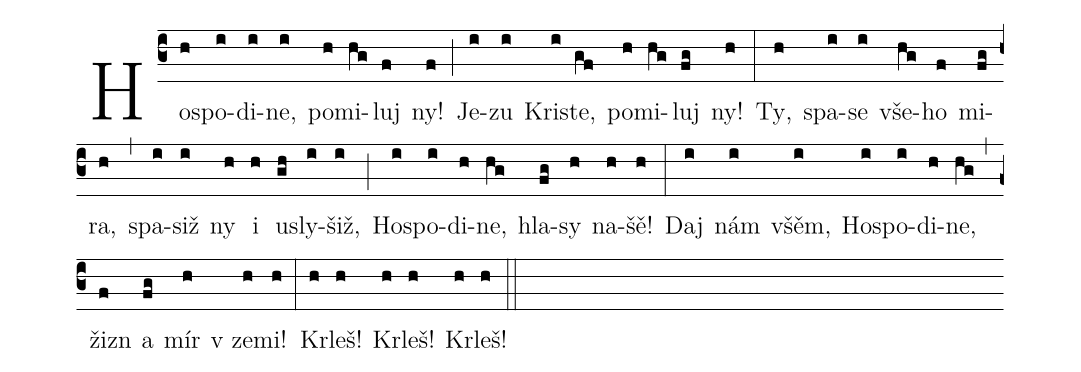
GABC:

%%
(c3)
Hos(h)po(i)di(i)ne,(i) po(h)mi(hg)luj(f) ny!(f) (;)
Je(i)zu(i) Kris(i)te,(gf) po(h)mi(hg)luj(fg) ny!(h) (:)
Ty,(h) spa(i)se(i) vše(hg)ho(f) mi(fg)ra,(h) (,)
spa(i)siž(i) ny(h) i(h) u(gh)sly(i)šiž,(i) (;)
Hos(i)po(i)di(h)ne,(hg) hla(fg)sy(h) na(h)šě!(h) (:)
Daj(i) nám(i) všěm,(i) Hos(i)po(i)di(h)ne,(hg) (,)
žizn(f) a(fg) mír(h) v ze(h)mi!(h) (:)
Kr(h)leš!(h) Kr(h)leš!(h) Kr(h)leš!(h) (::)
